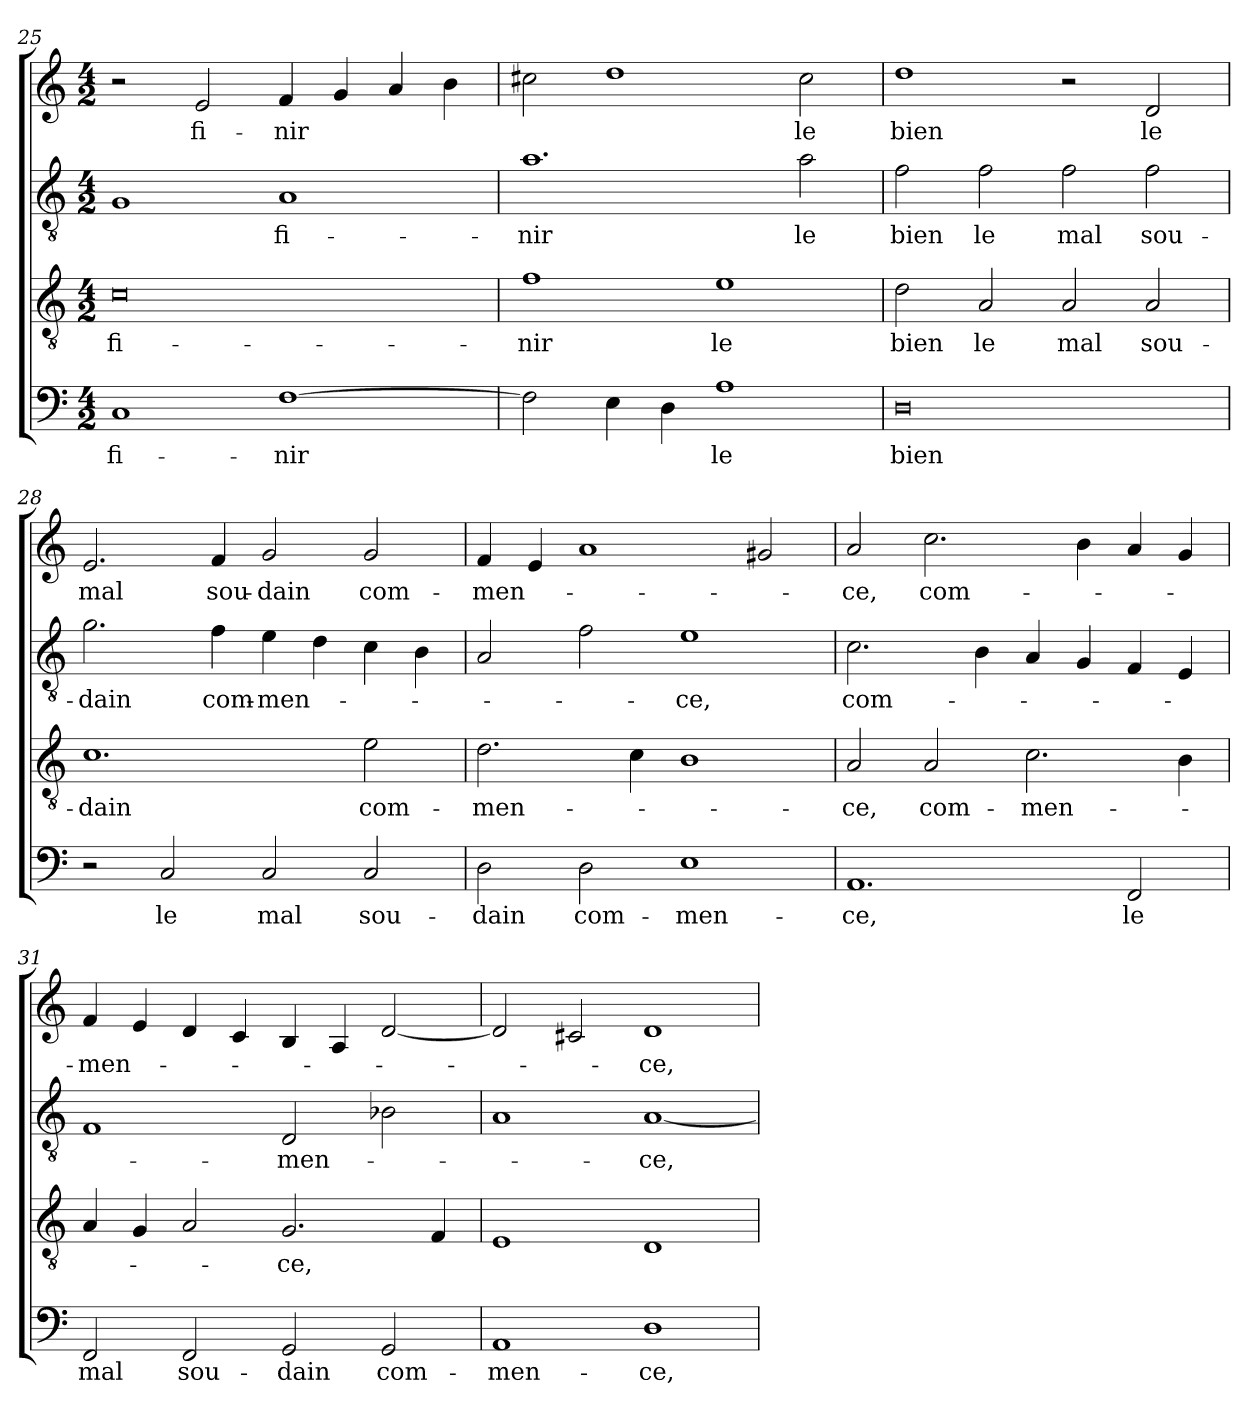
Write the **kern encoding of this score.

**kern	**text	**kern	**text	**kern	**text	**kern	**text
*part4	*part4	*part3	*part3	*part2	*part2	*part1	*part1
*staff4	*staff4	*staff3	*staff3	*staff2	*staff2	*staff1	*staff1
!!LO:PB:g=z
*clefF4	*	*clefGv2	*	*clefGv2	*	*clefG2	*
*k[]	*	*k[]	*	*k[]	*	*k[]	*
*C:	*	*C:	*	*C:	*	*C:	*
*M4/2	*	*M4/2	*	*M4/2	*	*M4/2	*
=25	=25	=25	=25	=25	=25	=25	=25
!	!LO:LY:b	!	!LO:LY:b	!	!	!	!
1C	fi-	0c	fi-	1G	.	2r	.
!	!	!	!	!	!	!	!LO:LY:b
.	.	.	.	.	.	2e/	fi-
!	!LO:LY:b	!	!	!	!LO:LY:b	!	!LO:LY:b
[1F	-nir	.	.	1A	fi-	4f/	-nir
.	.	.	.	.	.	4g/	.
.	.	.	.	.	.	4a/	.
.	.	.	.	.	.	4b\	.
=26	=26	=26	=26	=26	=26	=26	=26
!	!	!	!LO:LY:b	!	!LO:LY:b	!	!
2F\]	.	1f	-nir	1.a	-nir	2cc#X\	.
4E\	.	.	.	.	.	1dd	.
4D\	.	.	.	.	.	.	.
!	!LO:LY:b	!	!LO:LY:b	!	!	!	!
1A	le	1e	le	.	.	.	.
!	!	!	!	!	!LO:LY:b	!	!LO:LY:b
.	.	.	.	2a\	le	2cc#\	le
=27	=27	=27	=27	=27	=27	=27	=27
!	!LO:LY:b	!	!LO:LY:b	!	!LO:LY:b	!	!LO:LY:b
0D	bien	2d\	bien	2f\	bien	1dd	bien
!	!	!	!LO:LY:b	!	!LO:LY:b	!	!
.	.	2A/	le	2f\	le	.	.
!	!	!	!LO:LY:b	!	!LO:LY:b	!	!
.	.	2A/	mal	2f\	mal	2r	.
!	!	!	!LO:LY:b	!	!LO:LY:b	!	!LO:LY:b
.	.	2A/	sou-	2f\	sou-	2d/	le
=28	=28	=28	=28	=28	=28	=28	=28
!	!	!	!LO:LY:b	!	!LO:LY:b	!	!LO:LY:b
2r	.	1.c	-dain	2.g\	-dain	2.e/	mal
!	!LO:LY:b	!	!	!	!	!	!
2C/	le	.	.	.	.	.	.
!	!	!	!	!	!LO:LY:b	!	!LO:LY:b
.	.	.	.	4f\	com-	4f/	sou-
!	!LO:LY:b	!	!	!	!LO:LY:b	!	!LO:LY:b
2C/	mal	.	.	4e\	-men-	2g/	-dain
.	.	.	.	4d\	.	.	.
!	!LO:LY:b	!	!LO:LY:b	!	!	!	!LO:LY:b
2C/	sou-	2e\	com-	4c\	.	2g/	com-
.	.	.	.	4B\	.	.	.
=29	=29	=29	=29	=29	=29	=29	=29
!	!LO:LY:b	!	!LO:LY:b	!	!	!	!LO:LY:b
2D\	-dain	2.d\	-men-	2A/	.	4f/	-men-
.	.	.	.	.	.	4e/	.
!	!LO:LY:b	!	!	!	!	!	!
2D\	com-	.	.	2f\	.	1a	.
.	.	4c\	.	.	.	.	.
!	!LO:LY:b	!	!	!	!LO:LY:b	!	!
1E	-men-	1B	.	1e	-ce,	.	.
.	.	.	.	.	.	2g#X/	.
!!LO:LB:g=z
=30	=30	=30	=30	=30	=30	=30	=30
!	!LO:LY:b	!	!LO:LY:b	!	!LO:LY:b	!	!LO:LY:b
1.AA	-ce,	2A/	-ce,	2.c\	com-	2a/	-ce,
!	!	!	!LO:LY:b	!	!	!	!LO:LY:b
.	.	2A/	com-	.	.	2.cc\	com-
.	.	.	.	4B\	.	.	.
!	!	!	!LO:LY:b	!	!	!	!
.	.	2.c\	-men-	4A/	.	.	.
.	.	.	.	4G/	.	4b\	.
!	!LO:LY:b	!	!	!	!	!	!
2FF/	le	.	.	4F/	.	4a/	.
.	.	4B\	.	4E/	.	4g/	.
=31	=31	=31	=31	=31	=31	=31	=31
!	!LO:LY:b	!	!	!	!	!	!LO:LY:b
2FF/	mal	4A/	.	1F	.	4f/	-men-
.	.	4G/	.	.	.	4e/	.
!	!LO:LY:b	!	!	!	!	!	!
2FF/	sou-	2A/	.	.	.	4d/	.
.	.	.	.	.	.	4c/	.
!	!LO:LY:b	!	!LO:LY:b	!	!LO:LY:b	!	!
2GG/	-dain	2.G/	-ce,	2D/	-men-	4B/	.
.	.	.	.	.	.	4A/	.
!	!LO:LY:b	!	!	!	!	!	!
2GG/	com-	.	.	2B-X\	.	[2d/	.
.	.	4F/	.	.	.	.	.
=32	=32	=32	=32	=32	=32	=32	=32
!	!LO:LY:b	!	!	!	!	!	!
1AA	-men-	1E	.	1A	.	2d/]	.
.	.	.	.	.	.	2c#X/	.
!	!LO:LY:b	!	!	!	!LO:LY:b	!	!LO:LY:b
1D	-ce,	1D	.	[1A	-ce,	1d	-ce,
=	=	=	=	=	=	=	=
*-	*-	*-	*-	*-	*-	*-	*-
